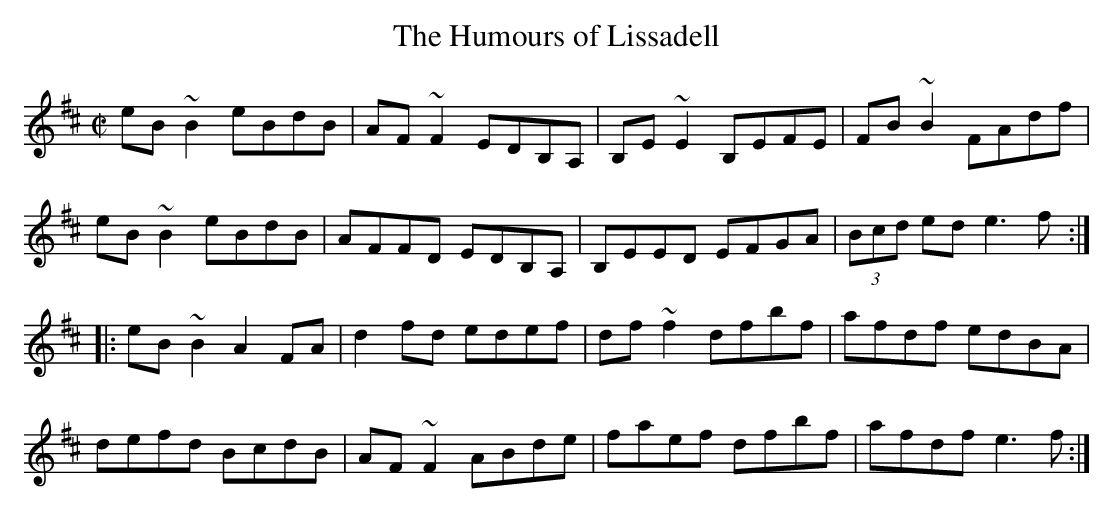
X:1
T:Humours of Lissadell, The
M:C|
L:1/8
K:EDor
eB~B2 eBdB|AF~F2 EDB,A,|B,E~E2 B,EFE|FB~B2 FAdf|!
eB~B2 eBdB|AFFD EDB,A,|B,EED EFGA|(3Bcd ed e3f:|!
|:eB~B2 A2FA|d2fd edef|df~f2 dfbf|afdf edBA|!
defd BcdB|AF~F2 ABde|faef dfbf|afdf e3f:|]!
